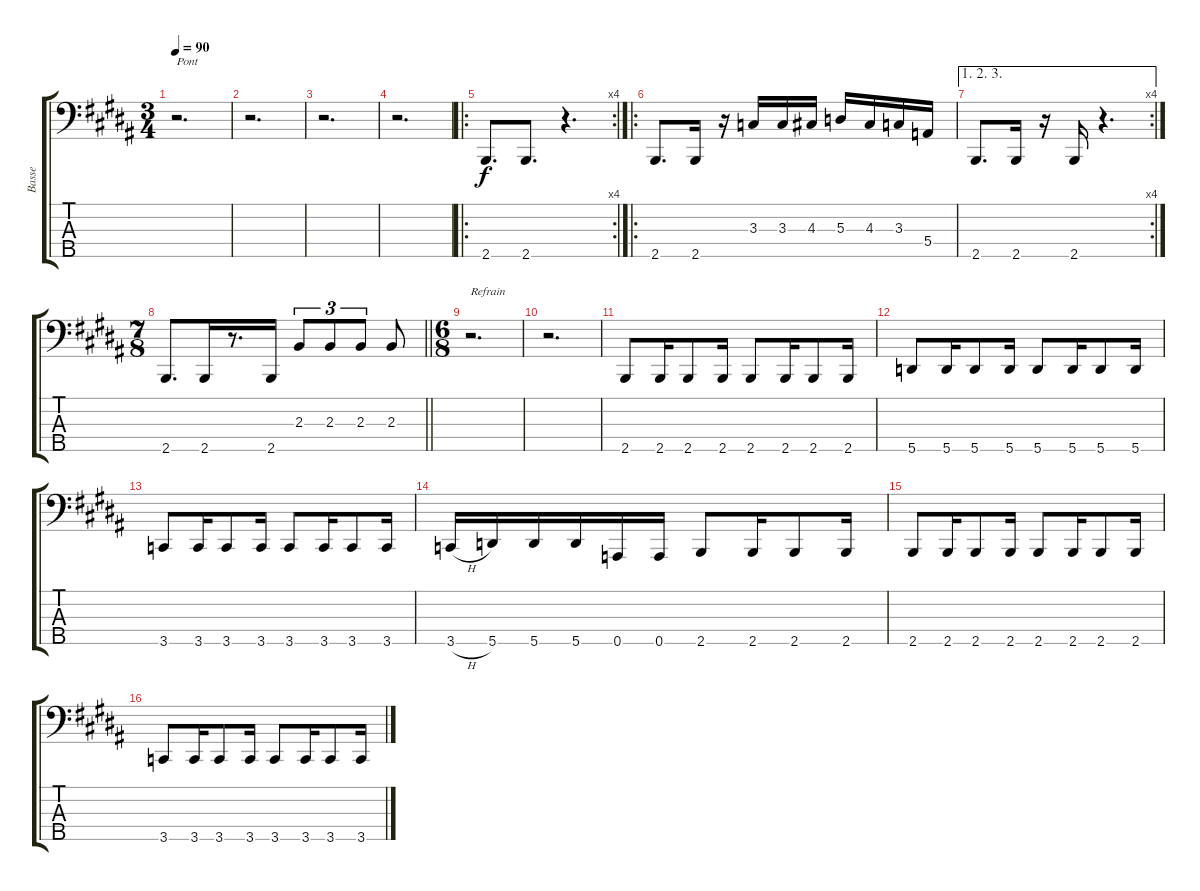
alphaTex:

\track ("Basse" "Basse") {instrument electricbassfinger}
\staff {score tabs}
\tuning (G2 D2 A1 E1 A0) {hide}
\ts (3 4)
\tempo 90
\clef f4
\ks b
r.2{d txt "Pont" dy f} |
r.2{d} |
r.2{d} |
r.2{d} |
\ro
\rc 4
2.5.8{d} 2.5.8{d} r.4{d} |
\ro
2.5.8{d} 2.5.16 r.16 3.3.16 3.3.16 4.3.16 5.3.16 4.3.16 3.3.16 5.4.16 |
\ae (1 2 3)
\rc 4
2.5.8{d} 2.5.16 r.16 2.5.16 r.4{d} |
\ts (7 8)
\barLineRight lightlight
2.5.8{d} 2.5.16 r.8{d} 2.5.16 2.3.8{tu (3 2)} 2.3.8{tu (3 2)} 2.3.8{tu (3 2)} 2.3.8 |
\ts (6 8)
r.2{d txt "Refrain"} |
r.2{d} |
2.5.8 2.5.16 2.5.8 2.5.16 2.5.8 2.5.16 2.5.8 2.5.16 |
5.5.8 5.5.16 5.5.8 5.5.16 5.5.8 5.5.16 5.5.8 5.5.16 |
3.5.8 3.5.16 3.5.8 3.5.16 3.5.8 3.5.16 3.5.8 3.5.16 |
3.5{h}.16 5.5.16 5.5.16 5.5.16 0.5.16 0.5.16 2.5.8 2.5.16 2.5.8 2.5.16 |
2.5.8 2.5.16 2.5.8 2.5.16 2.5.8 2.5.16 2.5.8 2.5.16 |
3.5.8 3.5.16 3.5.8 3.5.16 3.5.8 3.5.16 3.5.8 3.5.16
